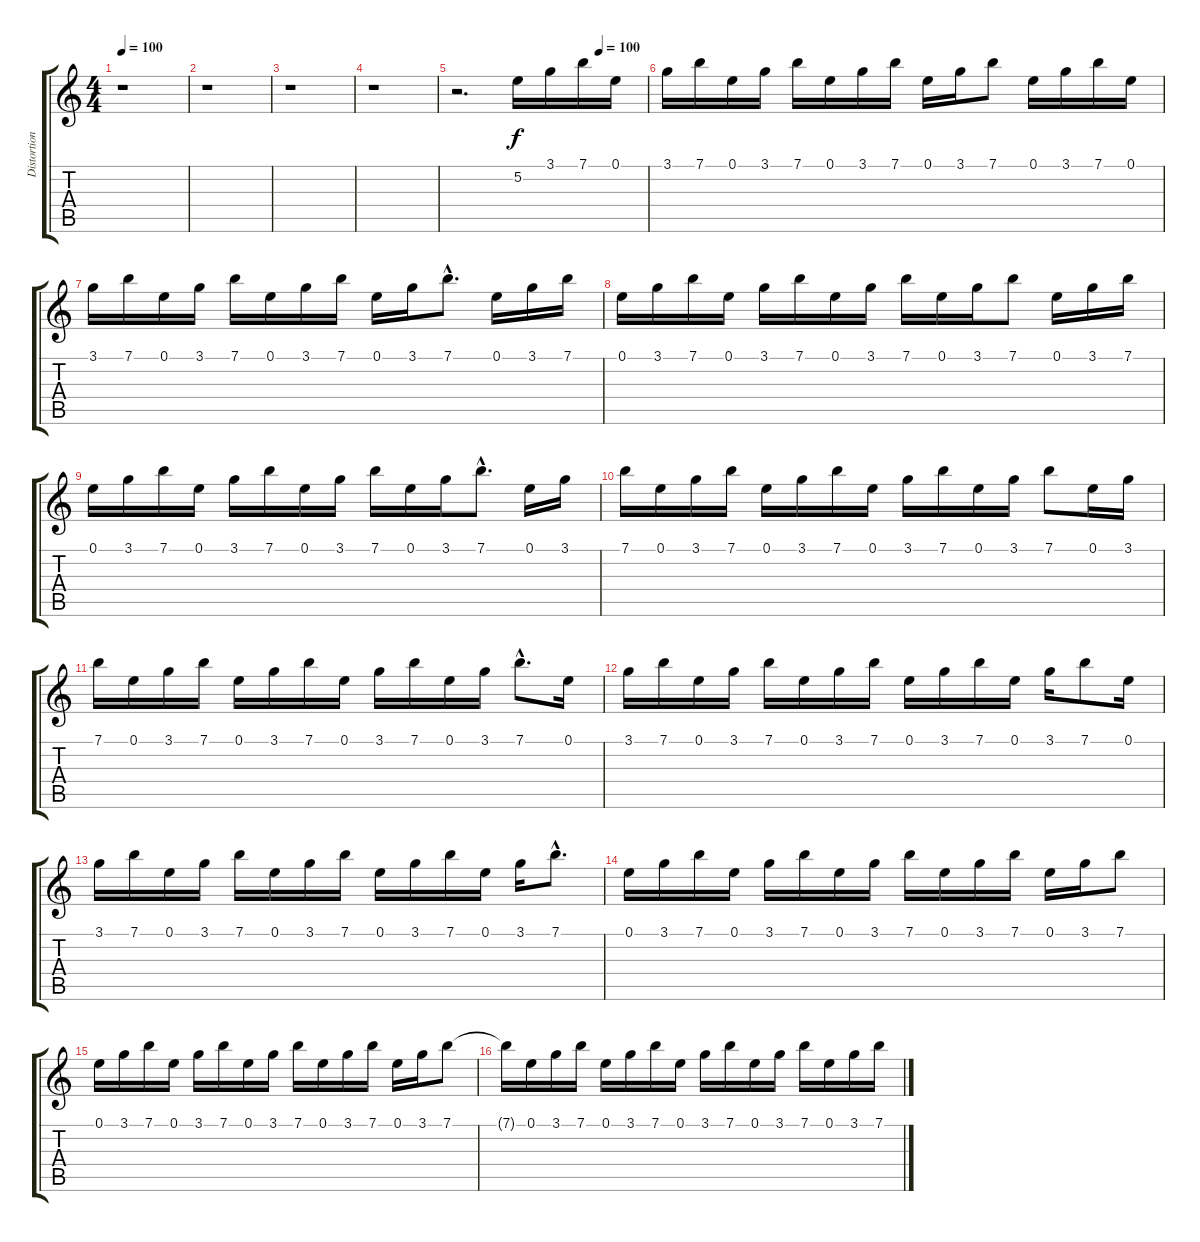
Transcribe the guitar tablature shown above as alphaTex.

\track ("Distortion Guitar" "Distortion") {instrument distortionguitar}
\staff {score tabs}
\tuning (E4 B3 G3 D3 A2 E2) {hide}
\ts (4 4)
\tempo 100
\clef g2
\ks c
r.1{dy f} |
r.1 |
r.1 |
r.1 |
\tempo (100 0.75)
r.2{d} 5.2.16 3.1.16 7.1.16 0.1.16 |
3.1.16 7.1.16 0.1.16 3.1.16 7.1.16 0.1.16 3.1.16 7.1.16 0.1.16 3.1.16 7.1.8 0.1.16 3.1.16 7.1.16 0.1.16 |
3.1.16 7.1.16 0.1.16 3.1.16 7.1.16 0.1.16 3.1.16 7.1.16 0.1.16 3.1.16 7.1{hac}.8{d} 0.1.16 3.1.16 7.1.16 |
0.1.16 3.1.16 7.1.16 0.1.16 3.1.16 7.1.16 0.1.16 3.1.16 7.1.16 0.1.16 3.1.16 7.1.8 0.1.16 3.1.16 7.1.16 |
0.1.16 3.1.16 7.1.16 0.1.16 3.1.16 7.1.16 0.1.16 3.1.16 7.1.16 0.1.16 3.1.16 7.1{hac}.8{d} 0.1.16 3.1.16 |
7.1.16 0.1.16 3.1.16 7.1.16 0.1.16 3.1.16 7.1.16 0.1.16 3.1.16 7.1.16 0.1.16 3.1.16 7.1.8 0.1.16 3.1.16 |
7.1.16 0.1.16 3.1.16 7.1.16 0.1.16 3.1.16 7.1.16 0.1.16 3.1.16 7.1.16 0.1.16 3.1.16 7.1{hac}.8{d} 0.1.16 |
3.1.16 7.1.16 0.1.16 3.1.16 7.1.16 0.1.16 3.1.16 7.1.16 0.1.16 3.1.16 7.1.16 0.1.16 3.1.16 7.1.8 0.1.16 |
3.1.16 7.1.16 0.1.16 3.1.16 7.1.16 0.1.16 3.1.16 7.1.16 0.1.16 3.1.16 7.1.16 0.1.16 3.1.16 7.1{hac}.8{d} |
0.1.16 3.1.16 7.1.16 0.1.16 3.1.16 7.1.16 0.1.16 3.1.16 7.1.16 0.1.16 3.1.16 7.1.16 0.1.16 3.1.16 7.1.8 |
0.1.16 3.1.16 7.1.16 0.1.16 3.1.16 7.1.16 0.1.16 3.1.16 7.1.16 0.1.16 3.1.16 7.1.16 0.1.16 3.1.16 7.1.8 |
7.1{t}.16 0.1.16 3.1.16 7.1.16 0.1.16 3.1.16 7.1.16 0.1.16 3.1.16 7.1.16 0.1.16 3.1.16 7.1.16 0.1.16 3.1.16 7.1.16
